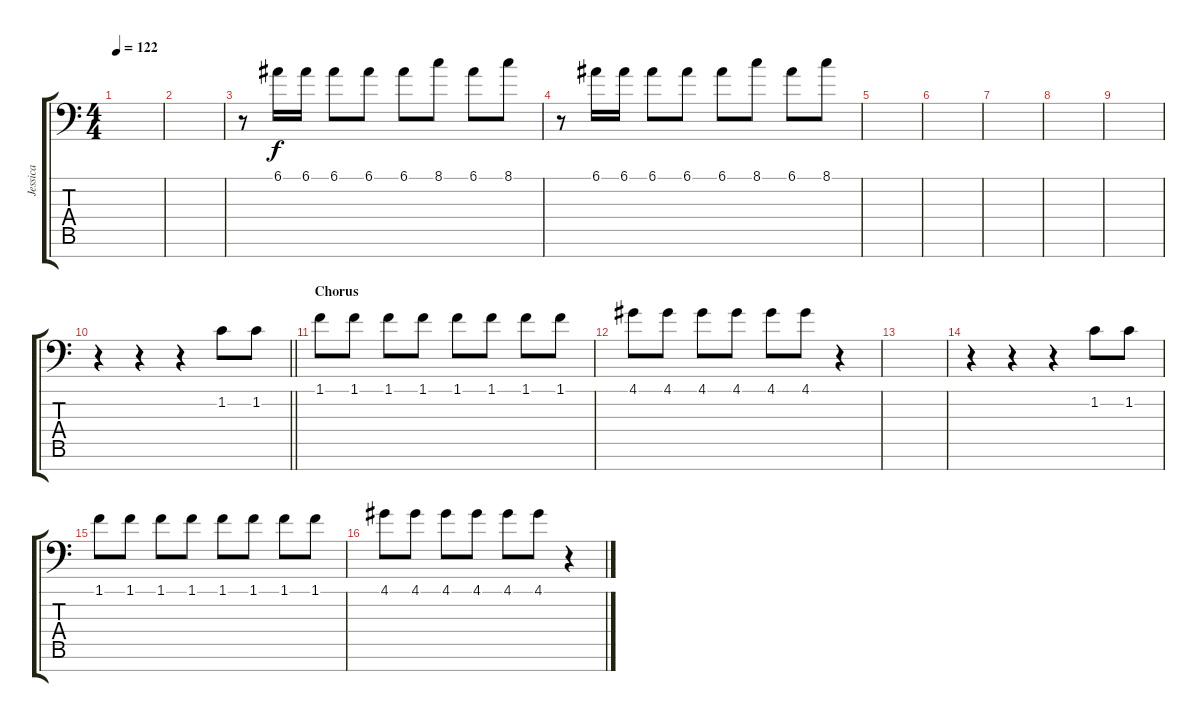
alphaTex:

\track ("Jessica" "Jessica") {instrument oboe}
\staff {score tabs}
\tuning (E4 B3 G3 D3 A2 E2 C-1) {hide}
\ts (4 4)
\tempo 122
\clef f4
\ks c
|
|
r.8{volume 16} 6.1.16 6.1.16 6.1.8 6.1.8 6.1.8 8.1.8 6.1.8 8.1.8 |
r.8 6.1.16 6.1.16 6.1.8 6.1.8 6.1.8 8.1.8 6.1.8 8.1.8 |
|
|
|
|
|
\barLineRight lightlight
r.4 r.4 r.4 1.2.8{volume 9} 1.2.8 |
\section ("" "Chorus")
1.1.8 1.1.8 1.1.8 1.1.8 1.1.8 1.1.8 1.1.8 1.1.8 |
4.1.8 4.1.8 4.1.8 4.1.8 4.1.8 4.1.8 r.4 |
|
r.4 r.4 r.4 1.2.8 1.2.8 |
1.1.8 1.1.8 1.1.8 1.1.8 1.1.8 1.1.8 1.1.8 1.1.8 |
4.1.8 4.1.8 4.1.8 4.1.8 4.1.8 4.1.8 r.4
